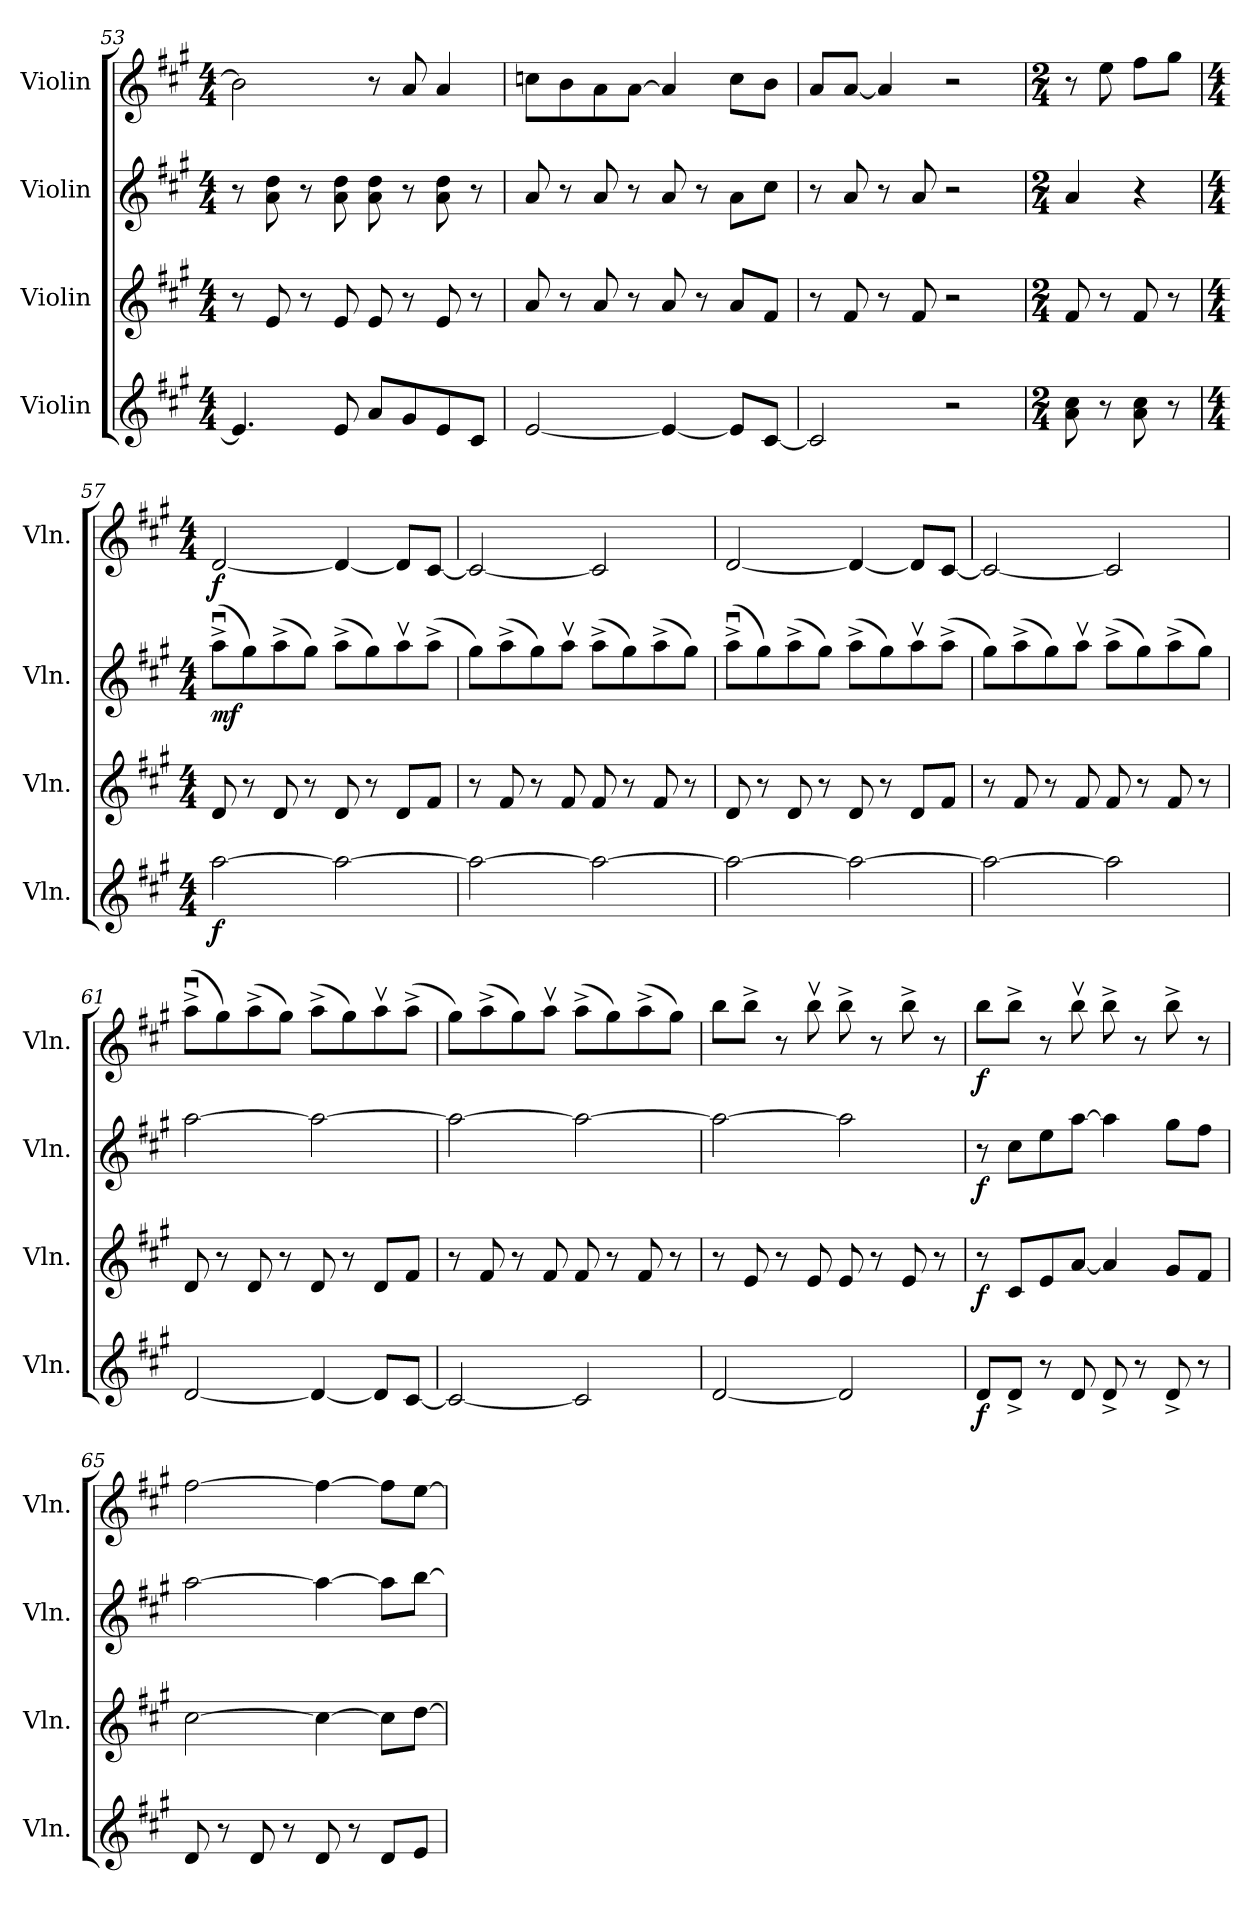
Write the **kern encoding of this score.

**kern	**dynam	**kern	**dynam	**kern	**dynam	**kern	**dynam
*part4	*part4	*part3	*part3	*part2	*part2	*part1	*part1
*staff4	*staff4	*staff3	*staff3	*staff2	*staff2	*staff1	*staff1
*I"Violin	*	*I"Violin	*	*I"Violin	*	*I"Violin	*
*I'Vln.	*	*I'Vln.	*	*I'Vln.	*	*I'Vln.	*
*clefG2	*	*clefG2	*	*clefG2	*	*clefG2	*
*k[f#c#g#]	*	*k[f#c#g#]	*	*k[f#c#g#]	*	*k[f#c#g#]	*
*M4/4	*	*M4/4	*	*M4/4	*	*M4/4	*
=53	=53	=53	=53	=53	=53	=53	=53
4.e/]	.	8r	.	8r	.	2b\]	.
.	.	8e/	.	8a\ 8dd\	.	.	.
.	.	8r	.	8r	.	.	.
8e/	.	8e/	.	8a\ 8dd\	.	.	.
8a/L	.	8e/	.	8a\ 8dd\	.	8r	.
8g#/	.	8r	.	8r	.	8a/	.
8e/	.	8e/	.	8a\ 8dd\	.	4a/	.
8c#/J	.	8r	.	8r	.	.	.
=54	=54	=54	=54	=54	=54	=54	=54
[2e/	.	8a/	.	8a/	.	8ccn\L	.
.	.	8r	.	8r	.	8b\	.
.	.	8a/	.	8a/	.	8a\	.
.	.	8r	.	8r	.	[8a\J	.
4e/_	.	8a/	.	8a/	.	4a/]	.
.	.	8r	.	8r	.	.	.
8e/L]	.	8a/L	.	8a\L	.	8cc\L	.
[8c#/J	.	8f#/J	.	8cc#\J	.	8b\J	.
!!LO:LB:g=z
=55	=55	=55	=55	=55	=55	=55	=55
2c#/]	.	8r	.	8r	.	8a/L	.
.	.	8f#/	.	8a/	.	[8a/J	.
.	.	8r	.	8r	.	4a/]	.
.	.	8f#/	.	8a/	.	.	.
2r	.	2r	.	2r	.	2r	.
=56	=56	=56	=56	=56	=56	=56	=56
*M2/4	*	*M2/4	*	*M2/4	*	*M2/4	*
8a\ 8cc#\	.	8f#/	.	4a/	.	8r	.
8r	.	8r	.	.	.	8ee\	.
8a\ 8cc#\	.	8f#/	.	4r	.	8ff#\L	.
8r	.	8r	.	.	.	8gg#\J	.
=57	=57	=57	=57	=57	=57	=57	=57
*M4/4	*	*M4/4	*	*M4/4	*	*M4/4	*
!	!LO:DY:b	!	!	!	!LO:DY:b	!	!LO:DY:b
[2aa\	f	8d/	.	(8aau^\L	mf	[2d/	f
.	.	8r	.	8gg#\)	.	.	.
.	.	8d/	.	(8aa^\	.	.	.
.	.	8r	.	8gg#\J)	.	.	.
2aa\_	.	8d/	.	(8aa^\L	.	4d/_	.
.	.	8r	.	8gg#\)	.	.	.
.	.	8d/L	.	8aav\	.	8d/L]	.
.	.	8f#/J	.	(8aa^\J	.	[8c#/J	.
=58	=58	=58	=58	=58	=58	=58	=58
2aa\_	.	8r	.	8gg#\L)	.	2c#/_	.
.	.	8f#/	.	(8aa^\	.	.	.
.	.	8r	.	8gg#\)	.	.	.
.	.	8f#/	.	8aav\J	.	.	.
2aa\_	.	8f#/	.	(8aa^\L	.	2c#/]	.
.	.	8r	.	8gg#\)	.	.	.
.	.	8f#/	.	(8aa^\	.	.	.
.	.	8r	.	8gg#\J)	.	.	.
!!LO:LB:g=z
=59	=59	=59	=59	=59	=59	=59	=59
2aa\_	.	8d/	.	(8aau^\L	.	[2d/	.
.	.	8r	.	8gg#\)	.	.	.
.	.	8d/	.	(8aa^\	.	.	.
.	.	8r	.	8gg#\J)	.	.	.
2aa\_	.	8d/	.	(8aa^\L	.	4d/_	.
.	.	8r	.	8gg#\)	.	.	.
.	.	8d/L	.	8aav\	.	8d/L]	.
.	.	8f#/J	.	(8aa^\J	.	[8c#/J	.
=60	=60	=60	=60	=60	=60	=60	=60
2aa\_	.	8r	.	8gg#\L)	.	2c#/_	.
.	.	8f#/	.	(8aa^\	.	.	.
.	.	8r	.	8gg#\)	.	.	.
.	.	8f#/	.	8aav\J	.	.	.
2aa\]	.	8f#/	.	(8aa^\L	.	2c#/]	.
.	.	8r	.	8gg#\)	.	.	.
.	.	8f#/	.	(8aa^\	.	.	.
.	.	8r	.	8gg#\J)	.	.	.
=61	=61	=61	=61	=61	=61	=61	=61
[2d/	.	8d/	.	[2aa\	.	(8aau^\L	.
.	.	8r	.	.	.	8gg#\)	.
.	.	8d/	.	.	.	(8aa^\	.
.	.	8r	.	.	.	8gg#\J)	.
4d/_	.	8d/	.	2aa\_	.	(8aa^\L	.
.	.	8r	.	.	.	8gg#\)	.
8d/L]	.	8d/L	.	.	.	8aav\	.
[8c#/J	.	8f#/J	.	.	.	(8aa^\J	.
=62	=62	=62	=62	=62	=62	=62	=62
2c#/_	.	8r	.	2aa\_	.	8gg#\L)	.
.	.	8f#/	.	.	.	(8aa^\	.
.	.	8r	.	.	.	8gg#\)	.
.	.	8f#/	.	.	.	8aav\J	.
2c#/]	.	8f#/	.	2aa\_	.	(8aa^\L	.
.	.	8r	.	.	.	8gg#\)	.
.	.	8f#/	.	.	.	(8aa^\	.
.	.	8r	.	.	.	8gg#\J)	.
!!LO:PB:g=z
=63	=63	=63	=63	=63	=63	=63	=63
[2d/	.	8r	.	2aa\_	.	8bb\L	.
.	.	8e/	.	.	.	8bb^\J	.
.	.	8r	.	.	.	8r	.
.	.	8e/	.	.	.	8bbv\	.
2d/]	.	8e/	.	2aa\]	.	8bb^\	.
.	.	8r	.	.	.	8r	.
.	.	8e/	.	.	.	8bb^\	.
.	.	8r	.	.	.	8r	.
=64	=64	=64	=64	=64	=64	=64	=64
!	!LO:DY:b	!	!LO:DY:b	!	!LO:DY:b	!	!LO:DY:b
8d/L	f	8r	f	8r	f	8bb\L	f
8d^/J	.	8c#/L	.	8cc#\L	.	8bb^\J	.
8r	.	8e/	.	8ee\	.	8r	.
8d/	.	[8a/J	.	[8aa\J	.	8bbv\	.
8d^/	.	4a/]	.	4aa\]	.	8bb^\	.
8r	.	.	.	.	.	8r	.
8d^/	.	8g#/L	.	8gg#\L	.	8bb^\	.
8r	.	8f#/J	.	8ff#\J	.	8r	.
=65	=65	=65	=65	=65	=65	=65	=65
8d/	.	[2cc#\	.	[2aa\	.	[2ff#\	.
8r	.	.	.	.	.	.	.
8d/	.	.	.	.	.	.	.
8r	.	.	.	.	.	.	.
8d/	.	4cc#\_	.	4aa\_	.	4ff#\_	.
8r	.	.	.	.	.	.	.
8d/L	.	8cc#\L]	.	8aa\L]	.	8ff#\L]	.
8e/J	.	[8dd\J	.	[8bb\J	.	[8ee\J	.
=	=	=	=	=	=	=	=
*-	*-	*-	*-	*-	*-	*-	*-
